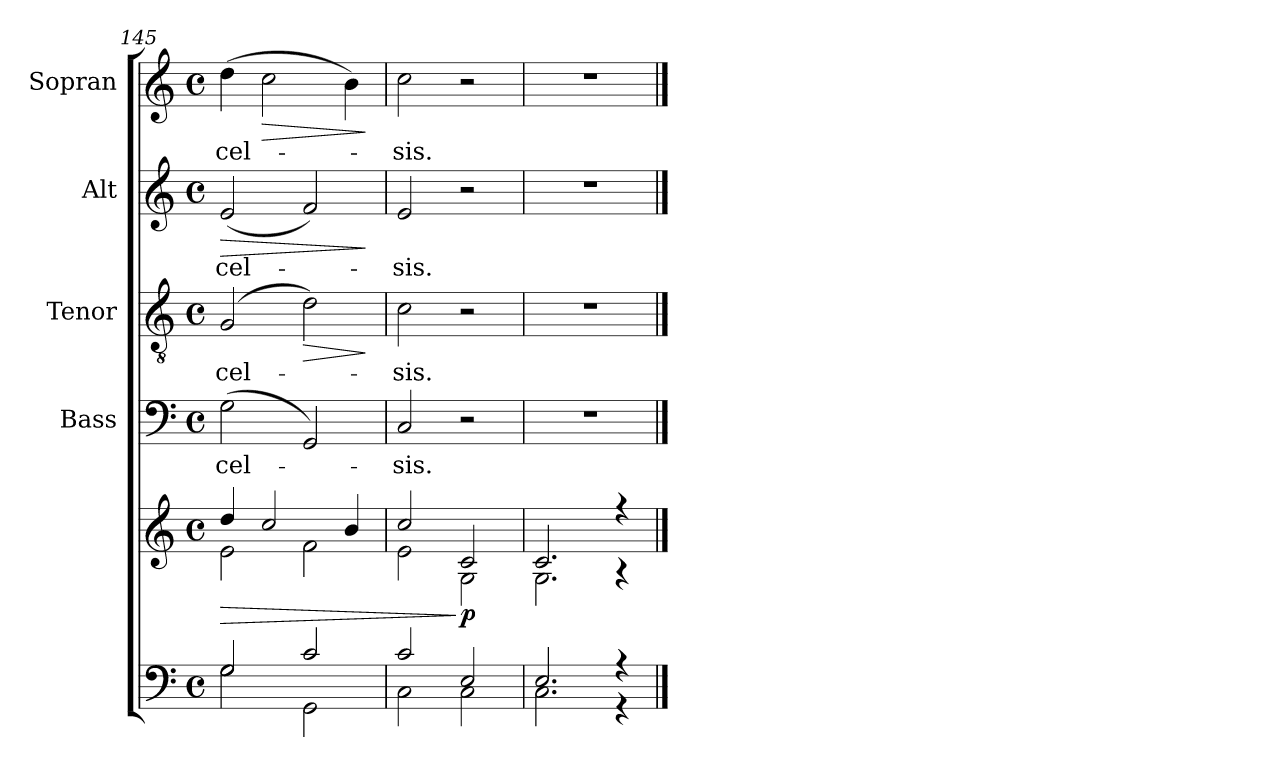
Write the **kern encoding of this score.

**kern	**kern	**dynam	**kern	**text	**kern	**text	**dynam	**kern	**text	**dynam	**kern	**text	**dynam
*part5	*part5	*part5	*part4	*part4	*part3	*part3	*part3	*part2	*part2	*part2	*part1	*part1	*part1
*staff6	*staff5	*staff5/6	*staff4	*staff4	*staff3	*staff3	*staff3	*staff2	*staff2	*staff2	*staff1	*staff1	*staff1
*	*	*	*I"Bass	*	*I"Tenor	*	*	*I"Alt	*	*	*I"Sopran	*	*
*	*	*	*I'B.	*	*I'T.	*	*	*I'A.	*	*	*I'S.	*	*
*clefF4	*clefG2	*	*clefF4	*	*clefGv2	*	*	*clefG2	*	*	*clefG2	*	*
*k[]	*k[]	*	*k[]	*	*k[]	*	*	*k[]	*	*	*k[]	*	*
*C:	*C:	*	*C:	*	*C:	*	*	*C:	*	*	*C:	*	*
*M4/4	*M4/4	*	*M4/4	*	*M4/4	*	*	*M4/4	*	*	*M4/4	*	*
*met(c)	*met(c)	*	*met(c)	*	*met(c)	*	*	*met(c)	*	*	*met(c)	*	*
=145	=145	=145	=145	=145	=145	=145	=145	=145	=145	=145	=145	=145	=145
*^	*	*	*	*	*	*	*	*	*	*	*	*	*
!	!	!	!LO:HP:b	!	!LO:LY:b	!	!LO:LY:b	!	!	!LO:LY:b	!LO:HP:b	!	!LO:LY:b	!
*	*	*^	*	*	*	*	*	*	*	*	*	*	*	*
2G/	2G\	4dd/	2e\	>	(>2G\	-cel-	(2G/	-cel-	.	(<2e/	-cel-	>	(>4dd\	-cel-	.
!	!	!	!	!	!	!	!	!	!	!	!	!	!	!	!LO:HP:b
.	.	2cc/	.	.	.	.	.	.	.	.	.	.	2cc\	.	>
!	!	!	!	!	!	!	!	!	!LO:HP:b	!	!	!	!	!	!
2c/	2GG\	.	2f\	.	2GG/)	.	2d\)	.	>	2f/)	.	.	.	.	.
.	.	4b/	.	.	.	.	.	.	.	.	.	.	4b\)	.	.
*v	*v	*	*	*	*	*	*	*	*	*	*	*	*	*	*
*	*v	*v	*	*	*	*	*	*	*	*	*	*	*	*
.	.	.	.	.	.	.	]	.	.	]	.	.	]
=146	=146	=146	=146	=146	=146	=146	=146	=146	=146	=146	=146	=146	=146
*^	*^	*	*	*	*	*	*	*	*	*	*	*	*
!	!	!	!	!	!	!LO:LY:b	!	!LO:LY:b	!	!	!LO:LY:b	!	!	!LO:LY:b	!
2c/	2C\	2cc/	2e\	.	2C/	-sis.	2c\	-sis.	.	2e/	-sis.	.	2cc\	-sis.	.
!	!	!	!	!LO:DY:n=1:b	!	!	!	!	!	!	!	!	!	!	!
2E/	2C\	2c/	2G\	] p	2r	.	2r	.	.	2r	.	.	2r	.	.
=147	=147	=147	=147	=147	=147	=147	=147	=147	=147	=147	=147	=147	=147	=147	=147
2.E/	2.C\	2.c/	2.G\	.	1r	.	1r	.	.	1r	.	.	1r	.	.
4r	4r	4r	4r	.	.	.	.	.	.	.	.	.	.	.	.
*v	*v	*	*	*	*	*	*	*	*	*	*	*	*	*	*
*	*v	*v	*	*	*	*	*	*	*	*	*	*	*	*
==	==	==	==	==	==	==	==	==	==	==	==	==	==
*-	*-	*-	*-	*-	*-	*-	*-	*-	*-	*-	*-	*-	*-
